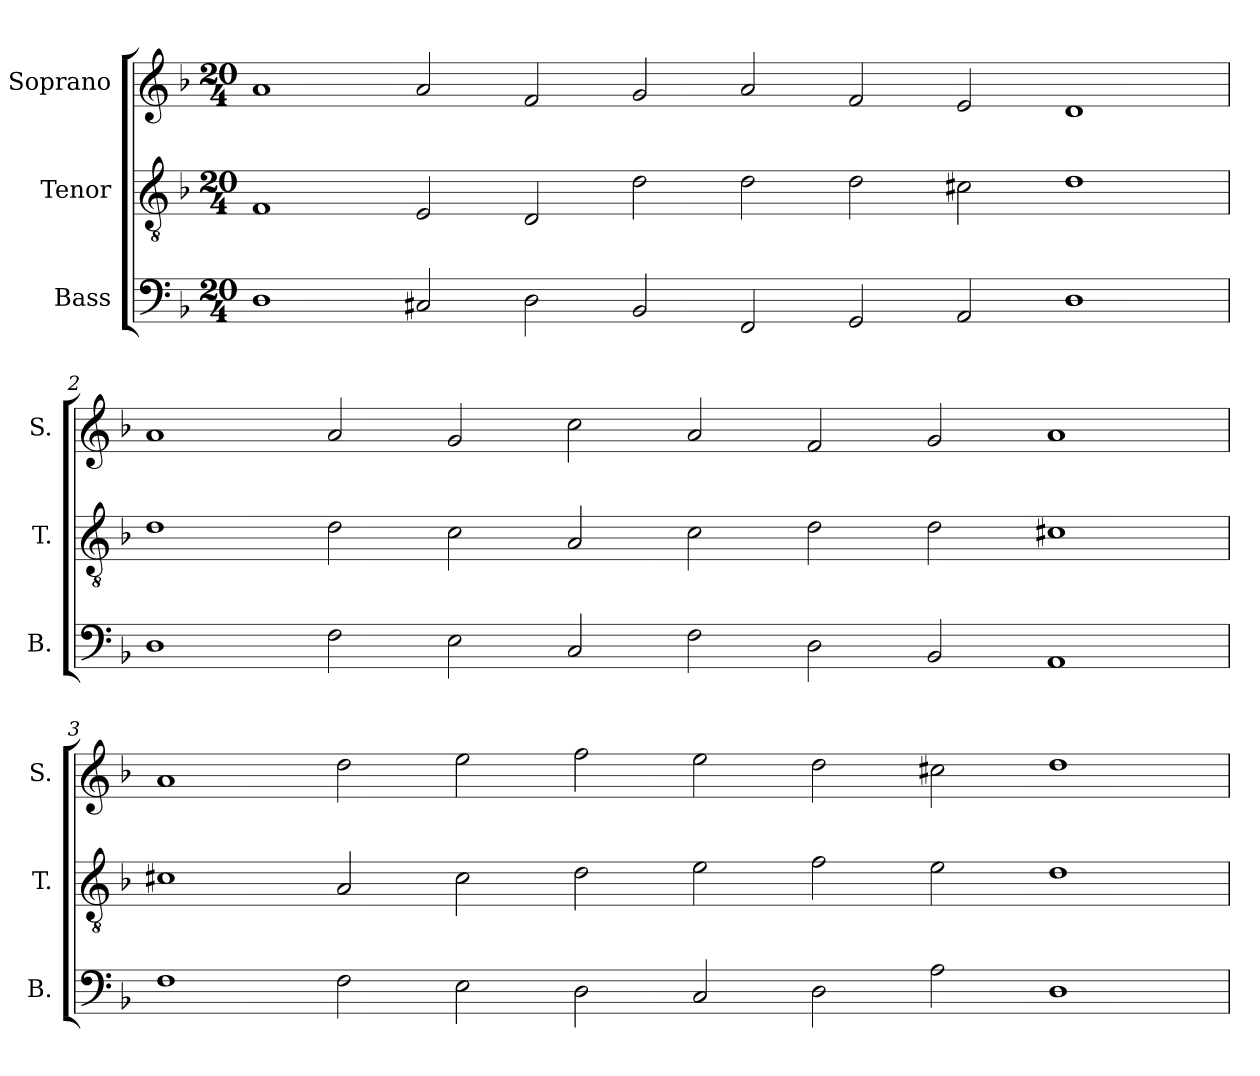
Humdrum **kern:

**kern	**kern	**kern
*part3	*part2	*part1
*staff3	*staff2	*staff1
*I"Bass	*I"Tenor	*I"Soprano
*I'B.	*I'T.	*I'S.
*clefF4	*clefGv2	*clefG2
*k[b-]	*k[b-]	*k[b-]
*F:	*F:	*F:
*M20/4	*M20/4	*M20/4
=1	=1	=1
1D	1F	1a
2C#X/	2E/	2a/
2D\	2D/	2f/
2BB-/	2d\	2g/
2FF/	2d\	2a/
2GG/	2d\	2f/
2AA/	2c#X\	2e/
1D	1d	1d
=2	=2	=2
1D	1d	1a
2F\	2d\	2a/
2E\	2c\	2g/
2C/	2A/	2cc\
2F\	2c\	2a/
2D\	2d\	2f/
2BB-/	2d\	2g/
1AA	1c#X	1a
=3	=3	=3
1F	1c#X	1a
2F\	2A/	2dd\
2E\	2c#\	2ee\
2D\	2d\	2ff\
2C/	2e\	2ee\
2D\	2f\	2dd\
2A\	2e\	2cc#X\
1D	1d	1dd
=	=	=
*-	*-	*-
